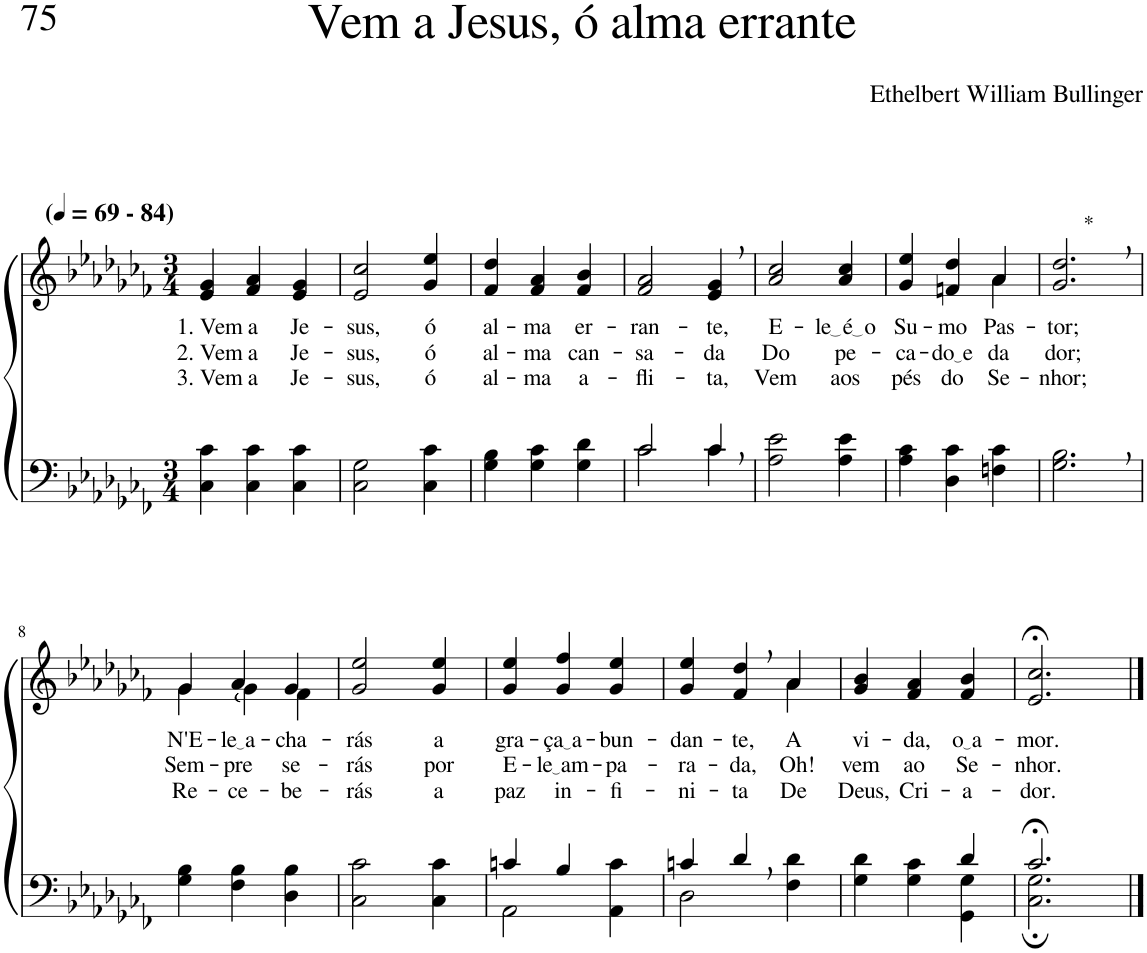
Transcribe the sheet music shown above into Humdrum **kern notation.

**kern	**kern	**text	**text	**text
*part2	*part1	*part1	*part1	*part1
*staff2	*staff1	*staff1	*staff1	*staff1
*I"Parte III e IV	*I"Parte I e II	*	*	*
*clefF4	*clefG2	*	*	*
*Trd2c3	*Trd2c3	*	*	*
*k[b-e-a-d-g-c-f-]	*k[b-e-a-d-g-c-f-]	*	*	*
*M3/4	*M3/4	*	*	*
*MM69	*MM69	*	*	*
=1	=1	=1	=1	=1
!	!LO:TX:a:B:t=(	!	!	!
!	!LO:TX:a:B:t=- 84)	!	!	!
!	!	!LO:LY:b	!LO:LY:b	!LO:LY:b
4C-\ 4c-\	4e-/ 4g-/	1. Vem	2. Vem	3. Vem
!	!	!LO:LY:b	!LO:LY:b	!LO:LY:b
4C-\ 4c-\	4f-/ 4a-/	a	a	a
!	!	!LO:LY:b	!LO:LY:b	!LO:LY:b
4C-\ 4c-\	4e-/ 4g-/	Je-	Je-	Je-
=2	=2	=2	=2	=2
!	!	!LO:LY:b	!LO:LY:b	!LO:LY:b
2C-\ 2G-\	2e-/ 2cc-/	-sus,	-sus,	-sus,
!	!	!LO:LY:b	!LO:LY:b	!LO:LY:b
4C-\ 4c-\	4g-/ 4ee-/	ó	ó	ó
=3	=3	=3	=3	=3
!	!	!LO:LY:b	!LO:LY:b	!LO:LY:b
4G-\ 4B-\	4f-/ 4dd-/	al-	al-	al-
!	!	!LO:LY:b	!LO:LY:b	!LO:LY:b
4G-\ 4c-\	4f-/ 4a-/	-ma	-ma	-ma
!	!	!LO:LY:b	!LO:LY:b	!LO:LY:b
4G-\ 4d-\	4f-/ 4b-/	er-	can-	a-
=4	=4	=4	=4	=4
*^	*	*	*	*
!	!	!	!LO:LY:b	!LO:LY:b	!LO:LY:b
2c-/	2c-\	2f-/ 2a-/	-ran-	-sa-	-fli-
!	!	!	!LO:LY:b	!LO:LY:b	!LO:LY:b
4c-,/	4c-\	4e-/, 4g-/,	-te,	-da	-ta,
=5	=5	=5	=5	=5	=5
!	!	!	!LO:LY:b	!LO:LY:b	!LO:LY:b
*v	*v	*	*	*	*
2A-\ 2e-\	2a-/ 2cc-/	E-	Do	Vem
!	!	!LO:LY:b	!LO:LY:b	!LO:LY:b
4A-\ 4e-\	4a-/ 4cc-/	le é o	pe-	aos
=6	=6	=6	=6	=6
!	!	!LO:LY:b	!LO:LY:b	!LO:LY:b
*	*^	*	*	*
4A-\ 4c-\	4g-/ 4ee-/	2ryy	Su-	-ca-	pés
!	!	!	!LO:LY:b	!LO:LY:b	!LO:LY:b
4D-\ 4c-\	4fn/ 4dd-/	.	-mo	do e	do
!	!	!	!LO:LY:b	!LO:LY:b	!LO:LY:b
4Fn\ 4c-\	4a-/	4a-\	Pas-	da	Se-
=7	=7	=7	=7	=7	=7
!	!LO:TX:a:t=*	!	!	!	!
!	!	!	!LO:LY:b	!LO:LY:b	!LO:LY:b
*	*v	*v	*	*	*
2.G-\, 2.B-\,	2.g-/, 2.dd-/,	-tor;	dor;	-nhor;
!!LO:LB:g=z
=8	=8	=8	=8	=8
*	*^	*	*	*
!	!	!	!LO:LY:b	!LO:LY:b	!LO:LY:b
4G-\ 4B-\	4g-/	4g-\	N'E-	Sem-	-Re-
!	!	!	!LO:LY:b	!LO:LY:b	!LO:LY:b
4F-\ 4B-\	4a-/	4g-\	le a	-pre	-ce-
!	!	!	!LO:LY:b	!LO:LY:b	!LO:LY:b
4D-\ 4B-\	4g-/	4f-\	-cha-	se-	-be-
=9	=9	=9	=9	=9	=9
!	!	!	!LO:LY:b	!LO:LY:b	!LO:LY:b
*	*v	*v	*	*	*
2C-\ 2c-\	2g-/ 2ee-/	-rás	-rás	-rás
!	!	!LO:LY:b	!LO:LY:b	!LO:LY:b
4C-\ 4c-\	4g-/ 4ee-/	a	por	a
=10	=10	=10	=10	=10
*^	*	*	*	*
!	!	!	!LO:LY:b	!LO:LY:b	!LO:LY:b
4cn/	2AA-\	4g-/ 4ee-/	gra-	E-	paz
!	!	!	!LO:LY:b	!LO:LY:b	!LO:LY:b
4B-/	.	4g-/ 4ff-/	ça a	le am	in-
!	!	!	!LO:LY:b	!LO:LY:b	!LO:LY:b
4ryy	4AA-\ 4c\	4g-/ 4ee-/	-bun-	-pa-	-fi-
=11	=11	=11	=11	=11	=11
!	!	!	!LO:LY:b	!LO:LY:b	!LO:LY:b
*	*	*^	*	*	*
4cn/	2D-\	4g-/ 4ee-/	2ryy	-dan-	-ra-	-ni-
!	!	!	!	!LO:LY:b	!LO:LY:b	!LO:LY:b
4d-,/	.	4f-/, 4dd-/,	.	-te,	-da,	-ta
!	!	!	!	!LO:LY:b	!LO:LY:b	!LO:LY:b
4ryy	4F-\ 4d-\	4a-/	4a-\	A	-Oh!	De
=12	=12	=12	=12	=12	=12	=12
!	!	!	!	!LO:LY:b	!LO:LY:b	!LO:LY:b
*	*	*v	*v	*	*	*
2ryy	4G-\ 4d-\	4g-/ 4b-/	vi-	vem	Deus,
!	!	!	!LO:LY:b	!LO:LY:b	!LO:LY:b
.	4G-\ 4c-\	4f-/ 4a-/	-da,	ao	Cri-
!	!	!	!LO:LY:b	!LO:LY:b	!LO:LY:b
4d-/	4GG-\ 4G-\	4f-/ 4b-/	o a	Se-	-a-
=13	=13	=13	=13	=13	=13
!	!	!	!LO:LY:b	!LO:LY:b	!LO:LY:b
2.c-;</	2.C-\; 2.G-\;	2.e-/;< 2.cc-/;<	-mor.	-nhor.	-dor.
*v	*v	*	*	*	*
==	==	==	==	==
*-	*-	*-	*-	*-
